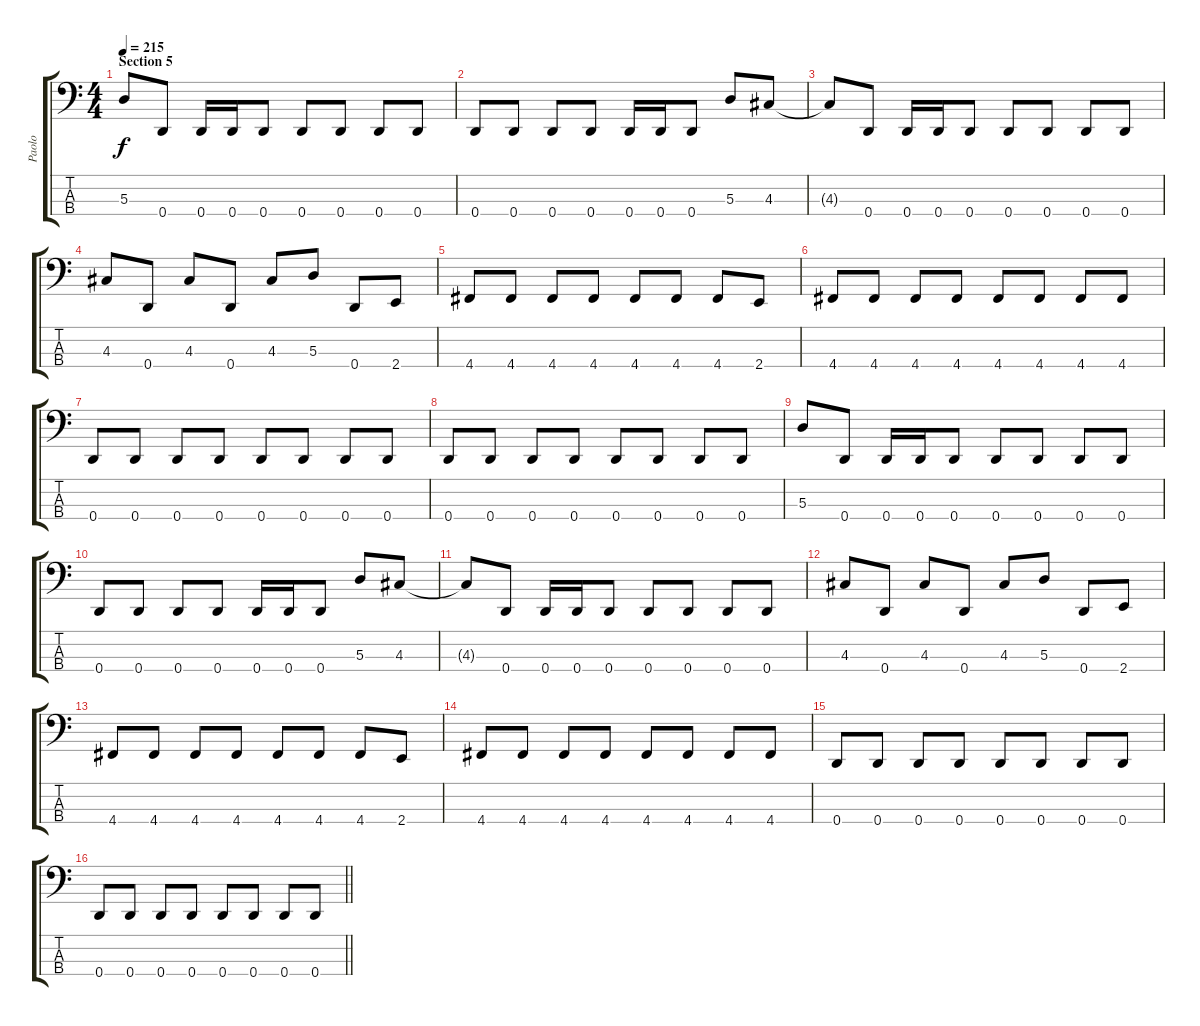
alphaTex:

\track ("Paolo" "Paolo") {instrument electricbasspick}
\staff {score tabs}
\tuning (G2 D2 A1 D1) {hide}
\ts (4 4)
\section ("" "Section 5")
\tempo 215
\clef f4
\ks c
5.3.8{dy f} 0.4.8 0.4.16 0.4.16 0.4.8 0.4.8 0.4.8 0.4.8 0.4.8 |
0.4.8 0.4.8 0.4.8 0.4.8 0.4.16 0.4.16 0.4.8 5.3.8 4.3.8 |
4.3{t}.8 0.4.8 0.4.16 0.4.16 0.4.8 0.4.8 0.4.8 0.4.8 0.4.8 |
4.3.8 0.4.8 4.3.8 0.4.8 4.3.8 5.3.8 0.4.8 2.4.8 |
4.4.8 4.4.8 4.4.8 4.4.8 4.4.8 4.4.8 4.4.8 2.4.8 |
4.4.8 4.4.8 4.4.8 4.4.8 4.4.8 4.4.8 4.4.8 4.4.8 |
0.4.8 0.4.8 0.4.8 0.4.8 0.4.8 0.4.8 0.4.8 0.4.8 |
0.4.8 0.4.8 0.4.8 0.4.8 0.4.8 0.4.8 0.4.8 0.4.8 |
5.3.8 0.4.8 0.4.16 0.4.16 0.4.8 0.4.8 0.4.8 0.4.8 0.4.8 |
0.4.8 0.4.8 0.4.8 0.4.8 0.4.16 0.4.16 0.4.8 5.3.8 4.3.8 |
4.3{t}.8 0.4.8 0.4.16 0.4.16 0.4.8 0.4.8 0.4.8 0.4.8 0.4.8 |
4.3.8 0.4.8 4.3.8 0.4.8 4.3.8 5.3.8 0.4.8 2.4.8 |
4.4.8 4.4.8 4.4.8 4.4.8 4.4.8 4.4.8 4.4.8 2.4.8 |
4.4.8 4.4.8 4.4.8 4.4.8 4.4.8 4.4.8 4.4.8 4.4.8 |
0.4.8 0.4.8 0.4.8 0.4.8 0.4.8 0.4.8 0.4.8 0.4.8 |
\barLineRight lightlight
0.4.8 0.4.8 0.4.8 0.4.8 0.4.8 0.4.8 0.4.8 0.4.8
